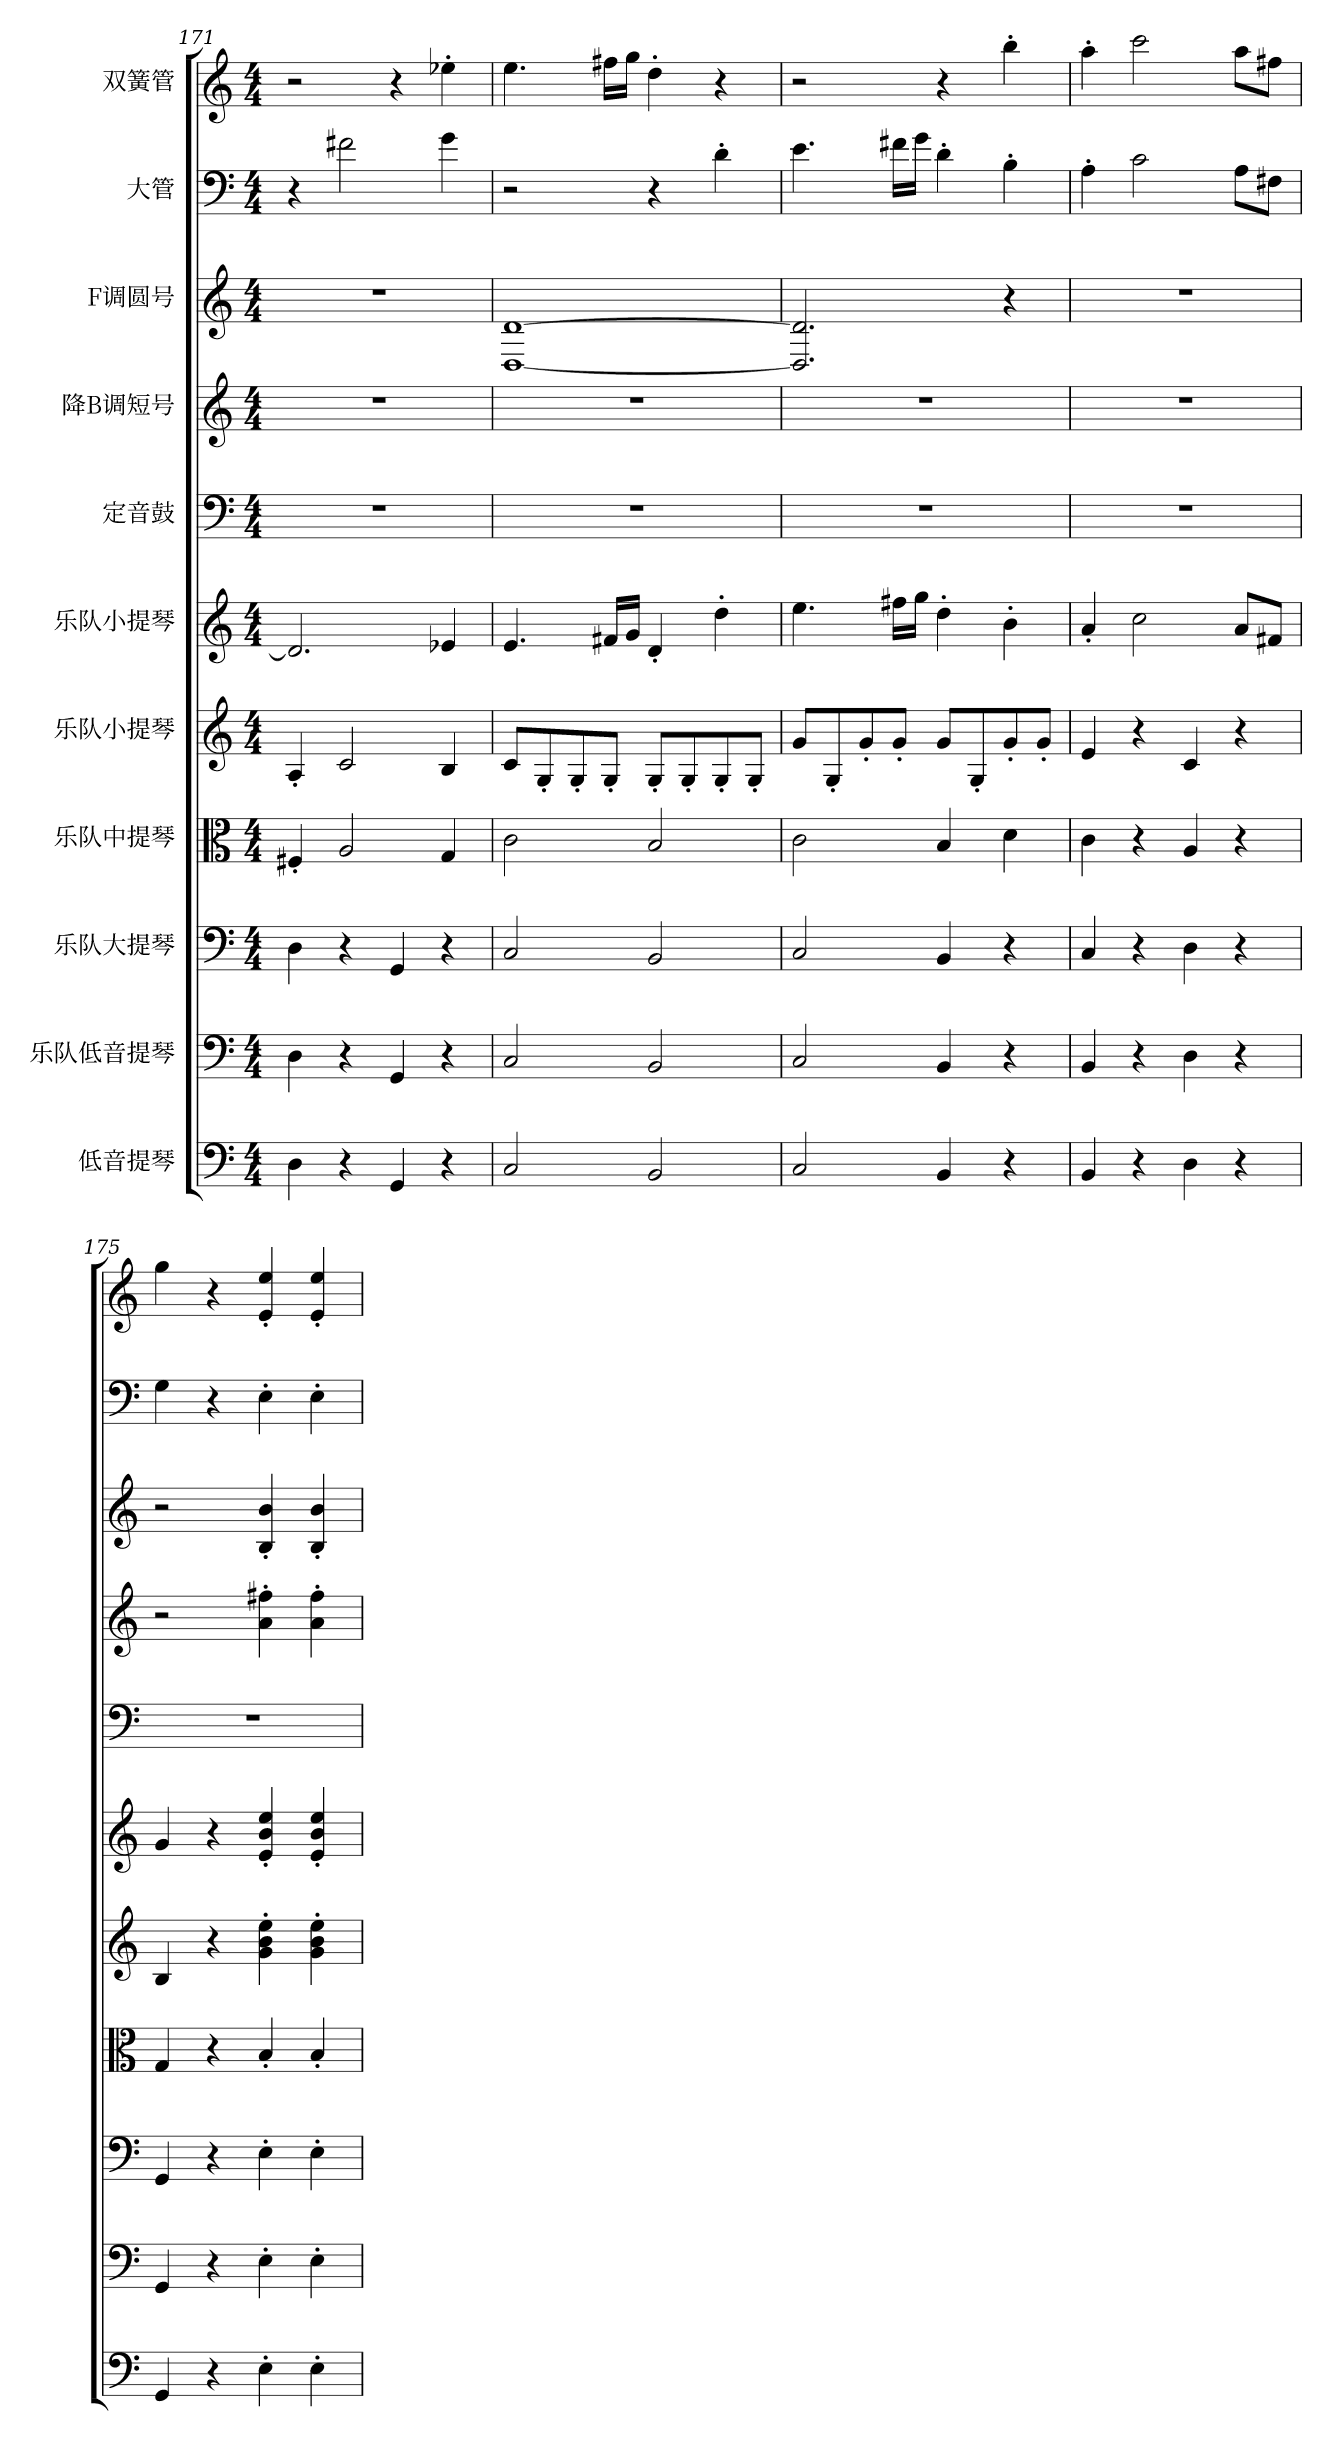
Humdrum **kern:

**kern	**kern	**kern	**kern	**kern	**kern	**kern	**kern	**kern	**kern	**kern
*part11	*part10	*part9	*part8	*part7	*part6	*part5	*part4	*part3	*part2	*part1
*staff11	*staff10	*staff9	*staff8	*staff7	*staff6	*staff5	*staff4	*staff3	*staff2	*staff1
*I"低音提琴	*I"乐队低音提琴	*I"乐队大提琴	*I"乐队中提琴	*I"乐队小提琴	*I"乐队小提琴	*I"定音鼓	*I"降B调短号	*I"F调圆号	*I"大管	*I"双簧管
*clefF4	*clefF4	*clefF4	*clefC3	*clefG2	*clefG2	*clefF4	*clefG2	*clefG2	*clefF4	*clefG2
*ITrd7c12	*ITrd7c12	*	*	*	*	*	*ITrd1c2	*ITrd4c7	*	*
*k[]	*k[]	*k[]	*k[]	*k[]	*k[]	*k[]	*k[b-e-]	*k[b-]	*k[]	*k[]
*M4/4	*M4/4	*M4/4	*M4/4	*M4/4	*M4/4	*M4/4	*M4/4	*M4/4	*M4/4	*M4/4
=171	=171	=171	=171	=171	=171	=171	=171	=171	=171	=171
4DD\	4DD\	4D\	4F#X'/	4A'/	2.d/]	1r	1r	1r	4r	2r
4r	4r	4r	2A/	2c/	.	.	.	.	2f#X\	.
4GGG/	4GGG/	4GG/	.	.	.	.	.	.	.	4r
4r	4r	4r	4G/	4B/	4e-X/	.	.	.	4g\	4ee-X'\
!!LO:PB:g=z
=172	=172	=172	=172	=172	=172	=172	=172	=172	=172	=172
2CC/	2CC/	2C/	2c\	8c/L	4.e/	1r	1r	[1GG [1G	2r	4.ee\
.	.	.	.	8G'/	.	.	.	.	.	.
.	.	.	.	8G'/	.	.	.	.	.	.
.	.	.	.	8G'/J	16f#X/LL	.	.	.	.	16ff#X\LL
.	.	.	.	.	16g/JJ	.	.	.	.	16gg\JJ
2BBB/	2BBB/	2BB/	2B/	8G'/L	4d'/	.	.	.	4r	4dd'\
.	.	.	.	8G'/	.	.	.	.	.	.
.	.	.	.	8G'/	4dd'\	.	.	.	4d'\	4r
.	.	.	.	8G'/J	.	.	.	.	.	.
=173	=173	=173	=173	=173	=173	=173	=173	=173	=173	=173
2CC/	2CC/	2C/	2c\	8g/L	4.ee\	1r	1r	2.GG/] 2.G/]	4.e\	2r
.	.	.	.	8G'/	.	.	.	.	.	.
.	.	.	.	8g'/	.	.	.	.	.	.
.	.	.	.	8g'/J	16ff#X\LL	.	.	.	16f#X\LL	.
.	.	.	.	.	16gg\JJ	.	.	.	16g\JJ	.
4BBB/	4BBB/	4BB/	4B/	8g/L	4dd'\	.	.	.	4d'\	4r
.	.	.	.	8G'/	.	.	.	.	.	.
4r	4r	4r	4d\	8g'/	4b'\	.	.	4r	4B'\	4bb'\
.	.	.	.	8g'/J	.	.	.	.	.	.
=174	=174	=174	=174	=174	=174	=174	=174	=174	=174	=174
4BBB/	4BBB/	4C/	4c\	4e/	4a'/	1r	1r	1r	4A'\	4aa'\
4r	4r	4r	4r	4r	2cc\	.	.	.	2c\	2ccc\
4DD\	4DD\	4D\	4A/	4c/	.	.	.	.	.	.
4r	4r	4r	4r	4r	8a/L	.	.	.	8A\L	8aa\L
.	.	.	.	.	8f#X/J	.	.	.	8F#X\J	8ff#X\J
=175	=175	=175	=175	=175	=175	=175	=175	=175	=175	=175
*	*	*	*	*	*	*	*	*	*	*MM180
4GGG/	4GGG/	4GG/	4G/	4B/	4g/	1r	2r	2r	4G\	4gg\
4r	4r	4r	4r	4r	4r	.	.	.	4r	4r
4EE'\	4EE'\	4E'\	4B'/	4g\' 4b\' 4ee\'	4e/' 4b/' 4ee/'	.	4g\' 4een\'	4E/' 4e/'	4E'\	4e/' 4ee/'
4EE'\	4EE'\	4E'\	4B'/	4g\' 4b\' 4ee\'	4e/' 4b/' 4ee/'	.	4g\' 4ee\'	4E/' 4e/'	4E'\	4e/' 4ee/'
=	=	=	=	=	=	=	=	=	=	=
*-	*-	*-	*-	*-	*-	*-	*-	*-	*-	*-
